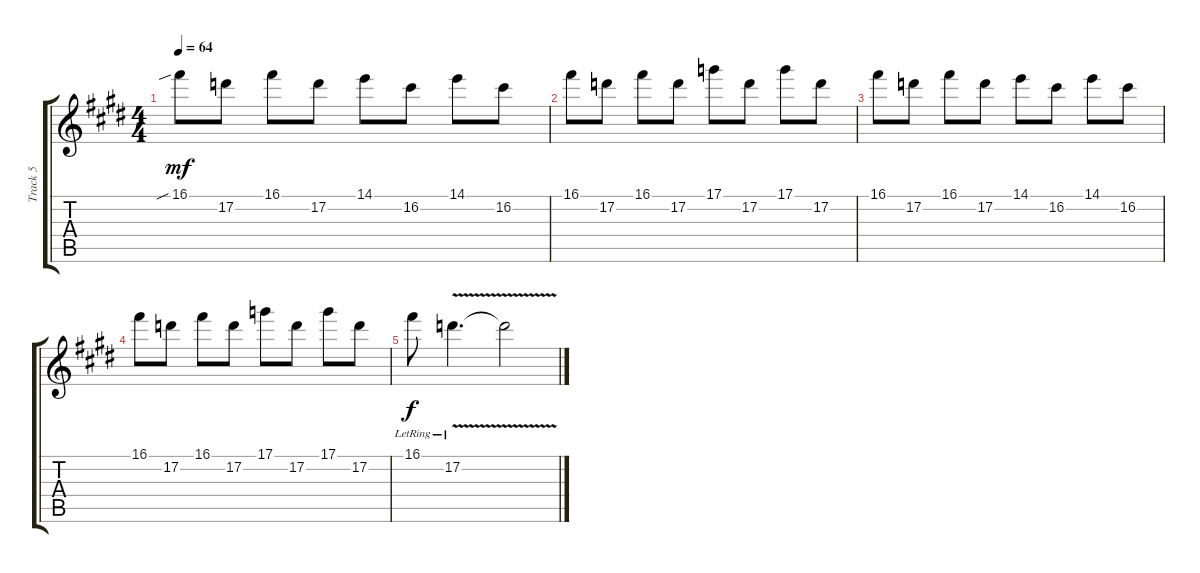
\track ("Track 5" "Track 5") {instrument distortionguitar}
\staff {score tabs}
\tuning (D4 A3 F3 C3 G2 D2) {hide}
\ts (4 4)
\tempo 64
\clef g2
\ks e
16.1{sib}.8{dy mf} 17.2.8 16.1.8 17.2.8 14.1.8 16.2.8 14.1.8 16.2.8 |
16.1.8 17.2.8 16.1.8 17.2.8 17.1.8 17.2.8 17.1.8 17.2.8 |
16.1.8 17.2.8 16.1.8 17.2.8 14.1.8 16.2.8 14.1.8 16.2.8 |
16.1.8 17.2.8 16.1.8 17.2.8 17.1.8 17.2.8 17.1.8 17.2.8 |
16.1{lr}.8{dy f} 17.2{v lr}.4{d} 17.2{t}.2
